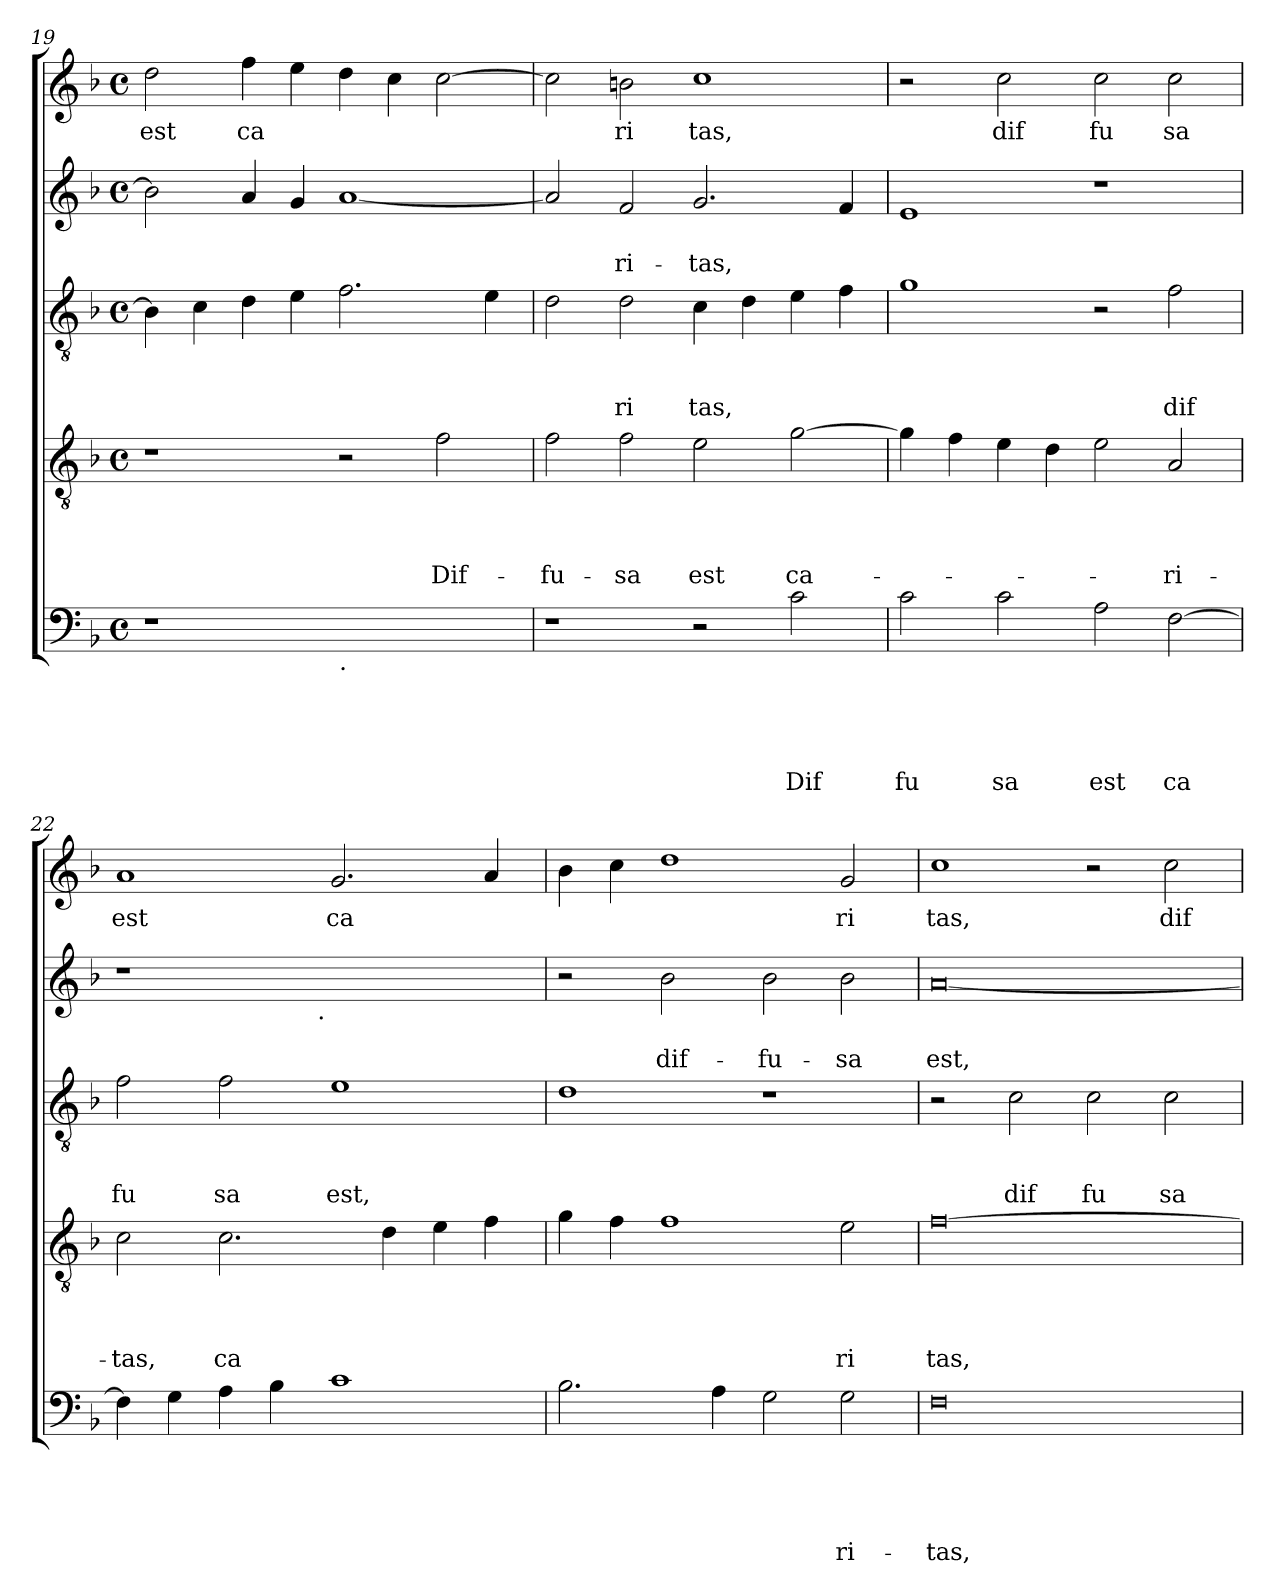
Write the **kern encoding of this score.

**kern	**text	**text	**text	**text	**text	**kern	**text	**text	**text	**text	**kern	**text	**text	**text	**kern	**text	**text	**kern	**text
*part5	*part5	*part5	*part5	*part5	*part5	*part4	*part4	*part4	*part4	*part4	*part3	*part3	*part3	*part3	*part2	*part2	*part2	*part1	*part1
*staff5	*staff5	*staff5	*staff5	*staff5	*staff5	*staff4	*staff4	*staff4	*staff4	*staff4	*staff3	*staff3	*staff3	*staff3	*staff2	*staff2	*staff2	*staff1	*staff1
*clefF4	*	*	*	*	*	*clefGv2	*	*	*	*	*clefGv2	*	*	*	*clefG2	*	*	*clefG2	*
*k[b-]	*	*	*	*	*	*k[b-]	*	*	*	*	*k[b-]	*	*	*	*k[b-]	*	*	*k[b-]	*
*F:	*	*	*	*	*	*F:	*	*	*	*	*F:	*	*	*	*F:	*	*	*F:	*
*M4/4	*	*	*	*	*	*M4/4	*	*	*	*	*M4/4	*	*	*	*M4/4	*	*	*M4/4	*
*met(c)	*	*	*	*	*	*met(c)	*	*	*	*	*met(c)	*	*	*	*met(c)	*	*	*met(c)	*
=19	=19	=19	=19	=19	=19	=19	=19	=19	=19	=19	=19	=19	=19	=19	=19	=19	=19	=19	=19
!	!	!	!	!	!	!	!	!	!	!	!	!	!	!	!	!	!	!	!LO:LY:b
1r	.	.	.	.	.	1r	.	.	.	.	4B-\]	.	.	.	2b-\]	.	.	2dd\	est
.	.	.	.	.	.	.	.	.	.	.	4c\	.	.	.	.	.	.	.	.
!	!	!	!	!	!	!	!	!	!	!	!	!	!	!	!	!	!	!	!LO:LY:b
.	.	.	.	.	.	.	.	.	.	.	4d\	.	.	.	4a/	.	.	4ff\	ca
.	.	.	.	.	.	.	.	.	.	.	4e\	.	.	.	4g/	.	.	4ee\	.
!LO:TX:b:t=.	!	!	!	!	!	!	!	!	!	!	!	!	!	!	!	!	!	!	!
1ryy	.	.	.	.	.	2r	.	.	.	.	2.f\	.	.	.	[<1a	.	.	4dd\	.
.	.	.	.	.	.	.	.	.	.	.	.	.	.	.	.	.	.	4cc\	.
!	!	!	!	!	!	!	!	!	!	!LO:LY:b	!	!	!	!	!	!	!	!	!
.	.	.	.	.	.	2f\	.	.	.	Dif-	.	.	.	.	.	.	.	[>2cc\	.
.	.	.	.	.	.	.	.	.	.	.	4e\	.	.	.	.	.	.	.	.
=20	=20	=20	=20	=20	=20	=20	=20	=20	=20	=20	=20	=20	=20	=20	=20	=20	=20	=20	=20
!	!	!	!	!	!	!	!	!	!	!LO:LY:b	!	!	!	!	!	!	!	!	!
1r	.	.	.	.	.	2f\	.	.	.	-fu-	2d\	.	.	.	2a/]	.	.	2cc\]	.
!	!	!	!	!	!	!	!	!	!	!LO:LY:b	!	!	!	!LO:LY:b	!	!	!LO:LY:b	!	!LO:LY:b
.	.	.	.	.	.	2f\	.	.	.	-sa	2d\	.	.	ri	2f/	.	-ri-	2bn\	ri
!	!	!	!	!	!	!	!	!	!	!LO:LY:b	!	!	!	!LO:LY:b	!	!	!LO:LY:b	!	!LO:LY:b
2r	.	.	.	.	.	2e\	.	.	.	est	4c\	.	.	tas,	2.g/	.	-tas,	1cc	tas,
.	.	.	.	.	.	.	.	.	.	.	4d\	.	.	.	.	.	.	.	.
!	!	!	!	!	!LO:LY:b	!	!	!	!	!LO:LY:b	!	!	!	!	!	!	!	!	!
2c\	.	.	.	.	Dif	[>2g\	.	.	.	ca-	4e\	.	.	.	.	.	.	.	.
.	.	.	.	.	.	.	.	.	.	.	4f\	.	.	.	4f/	.	.	.	.
=21	=21	=21	=21	=21	=21	=21	=21	=21	=21	=21	=21	=21	=21	=21	=21	=21	=21	=21	=21
!	!	!	!	!	!LO:LY:b	!	!	!	!	!	!	!	!	!	!	!	!	!	!
2c\	.	.	.	.	fu	4g\]	.	.	.	.	1g	.	.	.	1e	.	.	2r	.
.	.	.	.	.	.	4f\	.	.	.	.	.	.	.	.	.	.	.	.	.
!	!	!	!	!	!LO:LY:b	!	!	!	!	!	!	!	!	!	!	!	!	!	!LO:LY:b
2c\	.	.	.	.	sa	4e\	.	.	.	.	.	.	.	.	.	.	.	2cc\	dif
.	.	.	.	.	.	4d\	.	.	.	.	.	.	.	.	.	.	.	.	.
!	!	!	!	!	!LO:LY:b	!	!	!	!	!	!	!	!	!	!	!	!	!	!LO:LY:b
2A\	.	.	.	.	est	2e\	.	.	.	.	2r	.	.	.	1r	.	.	2cc\	fu
!	!	!	!	!	!LO:LY:b	!	!	!	!	!LO:LY:b	!	!	!	!LO:LY:b	!	!	!	!	!LO:LY:b
[>2F\	.	.	.	.	ca	2A/	.	.	.	-ri-	2f\	.	.	dif	.	.	.	2cc\	sa
!!LO:PB:g=z
=22	=22	=22	=22	=22	=22	=22	=22	=22	=22	=22	=22	=22	=22	=22	=22	=22	=22	=22	=22
!	!	!	!	!	!	!	!	!	!	!LO:LY:b	!	!	!	!LO:LY:b	!	!	!	!	!LO:LY:b
*	*	*	*	*	*	*	*	*	*	*	*	*	*	*	*^	*	*	*	*
4F\]	.	.	.	.	.	2c\	.	.	.	-tas,	2f\	.	.	fu	1r	2ryy	.	.	1a	est
4G\	.	.	.	.	.	.	.	.	.	.	.	.	.	.	.	.	.	.	.	.
!	!	!	!	!	!	!	!	!	!	!LO:LY:b	!	!	!	!LO:LY:b	!	!	!	!	!	!
4A\	.	.	.	.	.	2.c\	.	.	.	ca	2f\	.	.	sa	.	4...ryy	.	.	.	.
4B-\	.	.	.	.	.	.	.	.	.	.	.	.	.	.	.	.	.	.	.	.
!	!	!	!	!	!	!	!	!	!	!	!	!	!	!	!	!LO:TX:b:t=.	!	!	!	!
.	.	.	.	.	.	.	.	.	.	.	.	.	.	.	.	1ryy	.	.	.	.
!	!	!	!	!	!	!	!	!	!	!	!	!	!	!LO:LY:b	!	!	!	!	!	!LO:LY:b
1c	.	.	.	.	.	.	.	.	.	.	1e	.	.	est,	1ryy	.	.	.	2.g/	ca
.	.	.	.	.	.	4d\	.	.	.	.	.	.	.	.	.	.	.	.	.	.
.	.	.	.	.	.	4e\	.	.	.	.	.	.	.	.	.	.	.	.	.	.
.	.	.	.	.	.	4f\	.	.	.	.	.	.	.	.	.	.	.	.	4a/	.
.	.	.	.	.	.	.	.	.	.	.	.	.	.	.	.	32ryy	.	.	.	.
*	*	*	*	*	*	*	*	*	*	*	*	*	*	*	*v	*v	*	*	*	*
=23	=23	=23	=23	=23	=23	=23	=23	=23	=23	=23	=23	=23	=23	=23	=23	=23	=23	=23	=23
2.B-\	.	.	.	.	.	4g\	.	.	.	.	1d	.	.	.	2r	.	.	4b-\	.
.	.	.	.	.	.	4f\	.	.	.	.	.	.	.	.	.	.	.	4cc\	.
!	!	!	!	!	!	!	!	!	!	!	!	!	!	!	!	!	!LO:LY:b	!	!
.	.	.	.	.	.	1f	.	.	.	.	.	.	.	.	2b-\	.	dif-	1dd	.
4A\	.	.	.	.	.	.	.	.	.	.	.	.	.	.	.	.	.	.	.
!	!	!	!	!	!	!	!	!	!	!	!	!	!	!	!	!	!LO:LY:b	!	!
2G\	.	.	.	.	.	.	.	.	.	.	1r	.	.	.	2b-\	.	-fu-	.	.
!	!	!	!	!	!LO:LY:b	!	!	!	!	!LO:LY:b	!	!	!	!	!	!	!LO:LY:b	!	!LO:LY:b
2G\	.	.	.	.	ri-	2e\	.	.	.	ri	.	.	.	.	2b-\	.	-sa	2g/	ri
=24	=24	=24	=24	=24	=24	=24	=24	=24	=24	=24	=24	=24	=24	=24	=24	=24	=24	=24	=24
!	!	!	!	!	!LO:LY:b	!	!	!	!	!LO:LY:b	!	!	!	!	!	!	!LO:LY:b	!	!LO:LY:b
0F	.	.	.	.	-tas,	[>0f	.	.	.	tas,	2r	.	.	.	[<0a	.	est,	1cc	tas,
!	!	!	!	!	!	!	!	!	!	!	!	!	!	!LO:LY:b	!	!	!	!	!
.	.	.	.	.	.	.	.	.	.	.	2c\	.	.	dif	.	.	.	.	.
!	!	!	!	!	!	!	!	!	!	!	!	!	!	!LO:LY:b	!	!	!	!	!
.	.	.	.	.	.	.	.	.	.	.	2c\	.	.	fu	.	.	.	2r	.
!	!	!	!	!	!	!	!	!	!	!	!	!	!	!LO:LY:b	!	!	!	!	!LO:LY:b
.	.	.	.	.	.	.	.	.	.	.	2c\	.	.	sa	.	.	.	2cc\	dif
=	=	=	=	=	=	=	=	=	=	=	=	=	=	=	=	=	=	=	=
*-	*-	*-	*-	*-	*-	*-	*-	*-	*-	*-	*-	*-	*-	*-	*-	*-	*-	*-	*-
